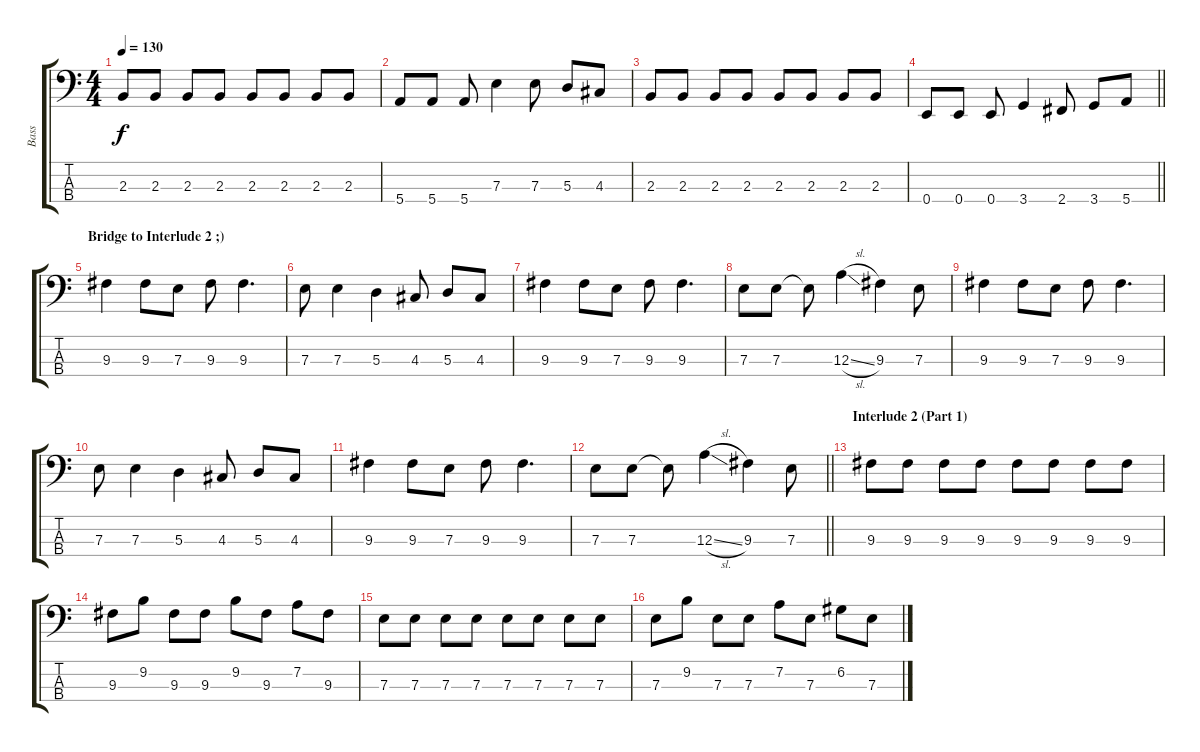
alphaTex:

\track ("Bass" "Bass") {instrument electricbassfinger}
\staff {score tabs}
\tuning (G2 D2 A1 E1) {hide}
\ts (4 4)
\tempo 130
\clef f4
\ks c
2.3.8{dy f} 2.3.8 2.3.8 2.3.8 2.3.8 2.3.8 2.3.8 2.3.8 |
5.4.8 5.4.8 5.4.8 7.3.4 7.3.8 5.3.8 4.3.8 |
2.3.8 2.3.8 2.3.8 2.3.8 2.3.8 2.3.8 2.3.8 2.3.8 |
\barLineRight lightlight
0.4.8 0.4.8 0.4.8 3.4.4 2.4.8 3.4.8 5.4.8 |
\section ("" "Bridge to Interlude 2 ;)")
9.3.4 9.3.8 7.3.8 9.3.8 9.3.4{d} |
7.3.8 7.3.4 5.3.4 4.3.8 5.3.8 4.3.8 |
9.3.4 9.3.8 7.3.8 9.3.8 9.3.4{d} |
7.3.8 7.3.8 7.3{t}.8 12.3{sl}.4 9.3.4 7.3.8 |
9.3.4 9.3.8 7.3.8 9.3.8 9.3.4{d} |
7.3.8 7.3.4 5.3.4 4.3.8 5.3.8 4.3.8 |
9.3.4 9.3.8 7.3.8 9.3.8 9.3.4{d} |
\barLineRight lightlight
7.3.8 7.3.8 7.3{t}.8 12.3{sl}.4 9.3.4 7.3.8 |
\section ("" "Interlude 2 (Part 1)")
9.3.8 9.3.8 9.3.8 9.3.8 9.3.8 9.3.8 9.3.8 9.3.8 |
9.3.8 9.2.8 9.3.8 9.3.8 9.2.8 9.3.8 7.2.8 9.3.8 |
7.3.8 7.3.8 7.3.8 7.3.8 7.3.8 7.3.8 7.3.8 7.3.8 |
7.3.8 9.2.8 7.3.8 7.3.8 7.2.8 7.3.8 6.2.8 7.3.8
